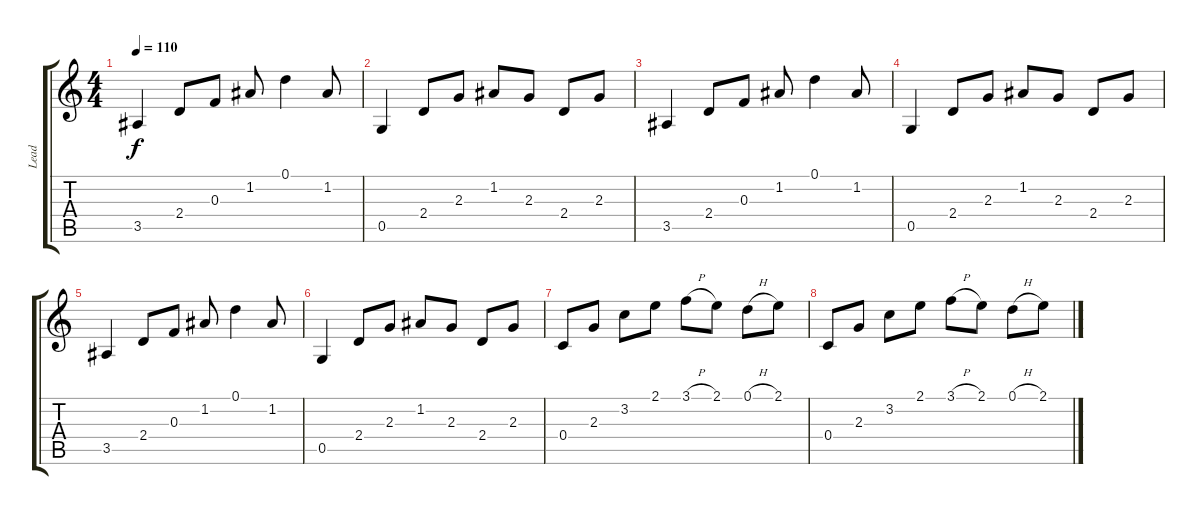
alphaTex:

\track ("Lead" "Lead") {instrument electricguitarjazz}
\staff {score tabs}
\tuning (D4 A3 F3 C3 G2 D2) {hide}
\ts (4 4)
\tempo 110
\clef g2
\ks c
3.5.4{dy f} 2.4.8 0.3.8 1.2.8 0.1.4 1.2.8 |
0.5.4 2.4.8 2.3.8 1.2.8 2.3.8 2.4.8 2.3.8 |
3.5.4 2.4.8 0.3.8 1.2.8 0.1.4 1.2.8 |
0.5.4 2.4.8 2.3.8 1.2.8 2.3.8 2.4.8 2.3.8 |
3.5.4 2.4.8 0.3.8 1.2.8 0.1.4 1.2.8 |
0.5.4 2.4.8 2.3.8 1.2.8 2.3.8 2.4.8 2.3.8 |
0.4.8 2.3.8 3.2.8 2.1.8 3.1{h}.8 2.1.8 0.1{h}.8 2.1.8 |
0.4.8 2.3.8 3.2.8 2.1.8 3.1{h}.8 2.1.8 0.1{h}.8 2.1.8
